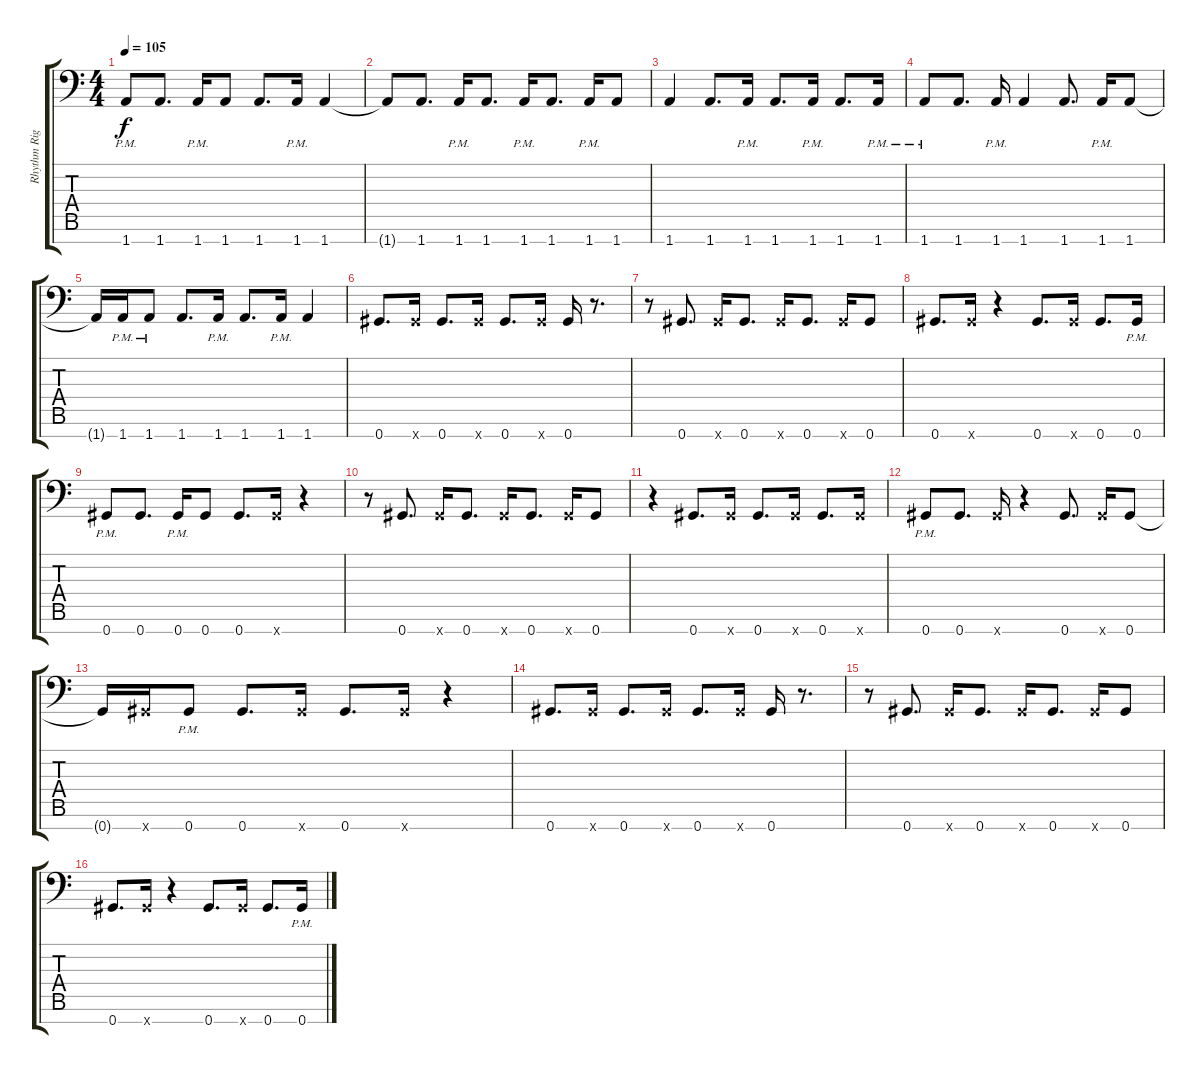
\track ("Rhythm Right" "Rhythm Rig") {instrument distortionguitar}
\staff {score tabs}
\tuning (Eb4 Bb3 Gb3 Db3 Ab2 Eb2 Ab1) {hide}
\ts (4 4)
\tempo 105
\clef f4
\ks c
1.7{pm}.8{dy f} 1.7.8{d} 1.7{pm}.16 1.7.8 1.7.8{d} 1.7{pm}.16 1.7.4 |
1.7{t}.8 1.7.8{d} 1.7{pm}.16 1.7.8{d} 1.7{pm}.16 1.7.8{d} 1.7{pm}.16 1.7.8 |
1.7.4 1.7.8{d} 1.7{pm}.16 1.7.8{d} 1.7{pm}.16 1.7.8{d} 1.7{pm}.16 |
1.7{pm}.8 1.7.8{d} 1.7{pm}.16 1.7.4 1.7.8{d} 1.7{pm}.16 1.7.8 |
1.7{t}.16 1.7{pm}.16 1.7{pm}.8 1.7.8{d} 1.7{pm}.16 1.7.8{d} 1.7{pm}.16 1.7.4 |
0.7.8{d} 0.7{x}.16 0.7.8{d} 0.7{x}.16 0.7.8{d} 0.7{x}.16 0.7.16 r.8{d} |
r.8 0.7.8{d} 0.7{x}.16 0.7.8{d} 0.7{x}.16 0.7.8{d} 0.7{x}.16 0.7.8 |
0.7.8{d} 0.7{x}.16 r.4 0.7.8{d} 0.7{x}.16 0.7.8{d} 0.7{pm}.16 |
0.7{pm}.8 0.7.8{d} 0.7{pm}.16 0.7.8 0.7.8{d} 0.7{x}.16 r.4 |
r.8 0.7.8{d} 0.7{x}.16 0.7.8{d} 0.7{x}.16 0.7.8{d} 0.7{x}.16 0.7.8 |
r.4 0.7.8{d} 0.7{x}.16 0.7.8{d} 0.7{x}.16 0.7.8{d} 0.7{x}.16 |
0.7{pm}.8 0.7.8{d} 0.7{x}.16 r.4 0.7.8{d} 0.7{x}.16 0.7.8 |
0.7{t}.16 0.7{x}.16 0.7{pm}.8 0.7.8{d} 0.7{x}.16 0.7.8{d} 0.7{x}.16 r.4 |
0.7.8{d volume 5} 0.7{x}.16 0.7.8{d} 0.7{x}.16 0.7.8{d} 0.7{x}.16 0.7.16 r.8{d} |
r.8 0.7.8{d} 0.7{x}.16 0.7.8{d} 0.7{x}.16 0.7.8{d} 0.7{x}.16 0.7.8 |
0.7.8{d} 0.7{x}.16 r.4 0.7.8{d} 0.7{x}.16 0.7.8{d} 0.7{pm}.16
